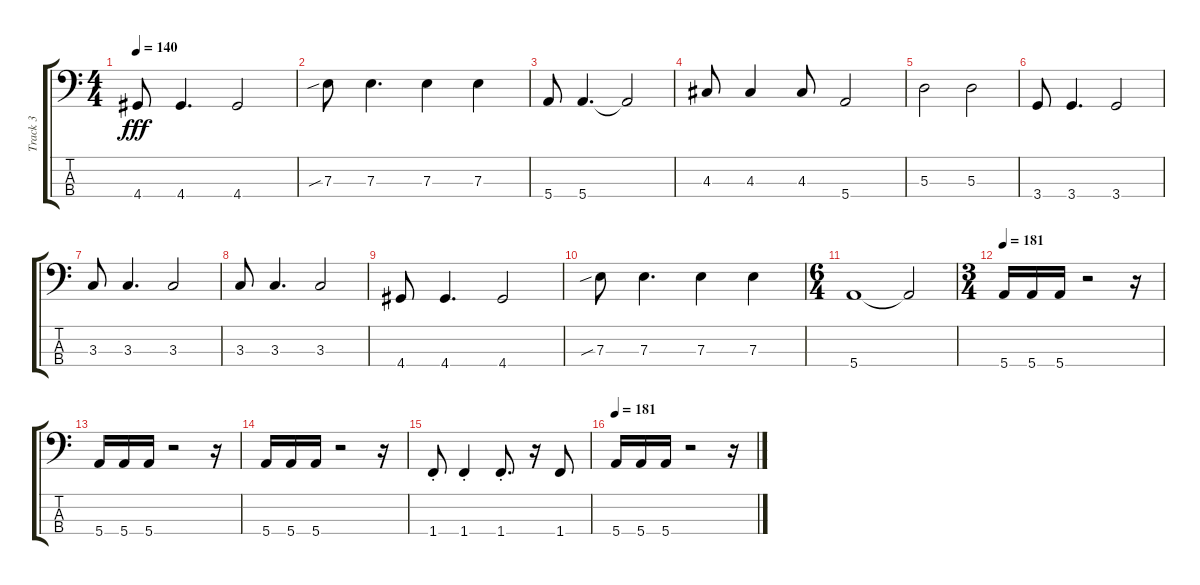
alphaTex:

\track ("Track 3" "Track 3") {instrument electricbassfinger}
\staff {score tabs}
\tuning (G2 D2 A1 E1) {hide}
\ts (4 4)
\tempo 140
\clef f4
\ks c
4.4.8{dy fff} 4.4.4{d} 4.4.2 |
7.3{sib}.8 7.3.4{d} 7.3.4 7.3.4 |
5.4.8 5.4.4{d} 5.4{t}.2 |
4.3.8 4.3.4 4.3.8 5.4.2 |
5.3.2 5.3.2 |
3.4.8 3.4.4{d} 3.4.2 |
3.3.8 3.3.4{d} 3.3.2 |
3.3.8 3.3.4{d} 3.3.2 |
4.4.8 4.4.4{d} 4.4.2 |
7.3{sib}.8 7.3.4{d} 7.3.4 7.3.4 |
\ts (6 4)
5.4.1 5.4{t}.2 |
\ts (3 4)
\tempo 181
5.4.16 5.4.16 5.4.16 r.2 r.16 |
5.4.16 5.4.16 5.4.16 r.2 r.16 |
5.4.16 5.4.16 5.4.16 r.2 r.16 |
1.4{st}.8 1.4{st}.4 1.4{st}.8{d} r.16 1.4.8 |
\tempo 181
5.4.16 5.4.16 5.4.16 r.2 r.16
